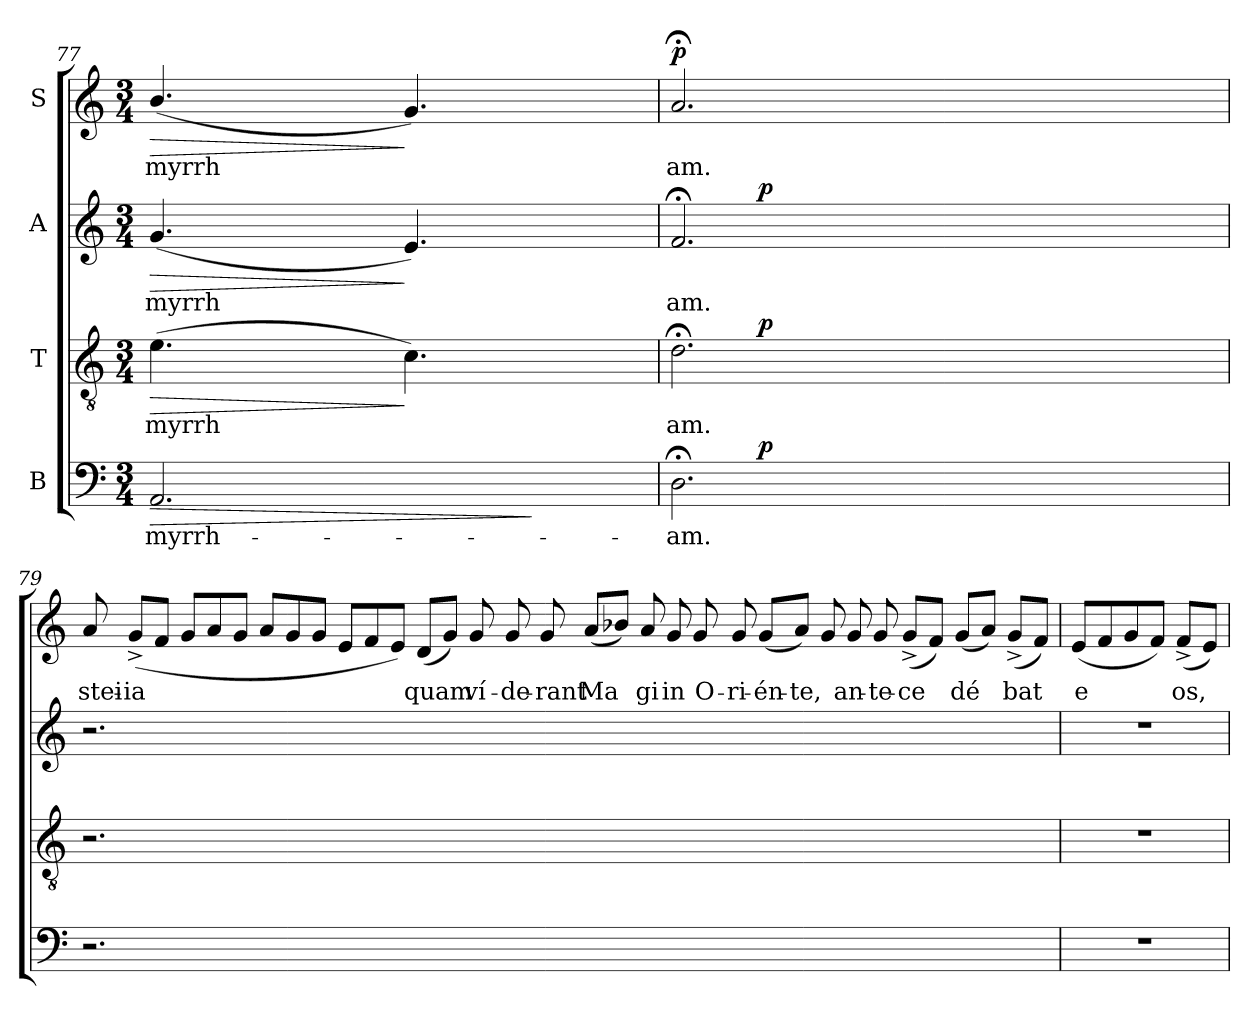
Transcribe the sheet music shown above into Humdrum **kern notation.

**kern	**text	**dynam	**kern	**text	**dynam	**kern	**text	**dynam	**kern	**text	**dynam
*part4	*part4	*part4	*part3	*part3	*part3	*part2	*part2	*part2	*part1	*part1	*part1
*staff4	*staff4	*staff4	*staff3	*staff3	*staff3	*staff2	*staff2	*staff2	*staff1	*staff1	*staff1
*I"B	*	*	*I"T	*	*	*I"A	*	*	*I"S	*	*
*clefF4	*	*	*clefGv2	*	*	*clefG2	*	*	*clefG2	*	*
*k[]	*	*	*k[]	*	*	*k[]	*	*	*k[]	*	*
*C:	*	*	*C:	*	*	*C:	*	*	*C:	*	*
*M3/4	*	*	*M3/4	*	*	*M3/4	*	*	*M3/4	*	*
=77	=77	=77	=77	=77	=77	=77	=77	=77	=77	=77	=77
!	!LO:LY:b:cj	!LO:HP:b	!	!LO:LY:b:cj	!LO:HP:b	!	!LO:LY:b:cj	!LO:HP:b	!	!LO:LY:b:cj	!LO:HP:b
2.AA/	myrrh-	>	(>4.e\	myrrh-	>	(<4.g/	myrrh-	>	(<4.b/	myrrh-	>
!	!	!	!	!LO:LY:b:cj	!	!	!LO:LY:b:cj	!	!	!LO:LY:b:cj	!
.	.	.	4.c\)	--	]	4.e/)	--	]	4.g/)	--	]
.	.	]	.	.	.	.	.	.	.	.	.
=78	=78	=78	=78	=78	=78	=78	=78	=78	=78	=78	=78
!	!LO:LY:b:cj	!	!	!LO:LY:b:cj	!	!	!LO:LY:b:cj	!	!	!LO:LY:b:cj	!LO:DY:a
*^	*	*	*^	*	*	*^	*	*	*	*	*
2.D;<\	16ryy	-am.	.	2.d;<\	16ryy	-am.	.	2.f;</	16ryy	-am.	.	2.a;</	-am.	p
!	!	!	!LO:DY:a	!	!	!	!LO:DY:a	!	!	!	!LO:DY:a	!	!	!
.	2ryy	.	p	.	2ryy	.	p	.	2ryy	.	p	.	.	.
.	8.ryy	.	.	.	8.ryy	.	.	.	8.ryy	.	.	.	.	.
=79	=79	=79	=79	=79	=79	=79	=79	=79	=79	=79	=79	=79	=79	=79
!	!	!	!	!	!	!	!	!	!	!	!	!	!LO:LY:b:cj	!
*v	*v	*	*	*	*	*	*	*v	*v	*	*	*	*	*
*	*	*	*v	*v	*	*	*	*	*	*	*	*
2.r	.	.	2.r	.	.	2.r	.	.	8a/	stei-	.
!	!	!	!	!	!	!	!	!	!	!LO:LY:b:cj	!
.	.	.	.	.	.	.	.	.	(<8g^>/L	-ia	.
!	!	!	!	!	!	!	!	!	!	!LO:LY:b:cj	!
.	.	.	.	.	.	.	.	.	8f/J	.	.
!	!	!	!	!	!	!	!	!	!	!LO:LY:b:cj	!
.	.	.	.	.	.	.	.	.	8g/L	.	.
!	!	!	!	!	!	!	!	!	!	!LO:LY:b:cj	!
.	.	.	.	.	.	.	.	.	8a/	.	.
!	!	!	!	!	!	!	!	!	!	!LO:LY:b:cj	!
.	.	.	.	.	.	.	.	.	8g/J	.	.
!	!	!	!	!	!	!	!	!	!	!LO:LY:b:cj	!
2%7ryy	.	.	2%7ryy	.	.	2%7ryy	.	.	8a/L	.	.
!	!	!	!	!	!	!	!	!	!	!LO:LY:b:cj	!
.	.	.	.	.	.	.	.	.	8g/	.	.
!	!	!	!	!	!	!	!	!	!	!LO:LY:b:cj	!
.	.	.	.	.	.	.	.	.	8g/J	.	.
!	!	!	!	!	!	!	!	!	!	!LO:LY:b:cj	!
.	.	.	.	.	.	.	.	.	8e/L	.	.
!	!	!	!	!	!	!	!	!	!	!LO:LY:b:cj	!
.	.	.	.	.	.	.	.	.	8f/	.	.
!	!	!	!	!	!	!	!	!	!	!LO:LY:b:cj	!
.	.	.	.	.	.	.	.	.	8e/J)	.	.
!	!	!	!	!	!	!	!	!	!	!LO:LY:b:cj	!
.	.	.	.	.	.	.	.	.	(<8d/L	quam	.
!	!	!	!	!	!	!	!	!	!	!LO:LY:b:cj	!
.	.	.	.	.	.	.	.	.	8g/J)	.	.
!	!	!	!	!	!	!	!	!	!	!LO:LY:b:cj	!
.	.	.	.	.	.	.	.	.	8g/	ví-	.
!	!	!	!	!	!	!	!	!	!	!LO:LY:b:cj	!
.	.	.	.	.	.	.	.	.	8g/	-de-	.
!	!	!	!	!	!	!	!	!	!	!LO:LY:b:cj	!
.	.	.	.	.	.	.	.	.	8g/	-rant	.
!	!	!	!	!	!	!	!	!	!	!LO:LY:b:cj	!
.	.	.	.	.	.	.	.	.	(<8a/L	Ma-	.
!	!	!	!	!	!	!	!	!	!	!LO:LY:b:cj	!
.	.	.	.	.	.	.	.	.	8b-X/J)	--	.
!	!	!	!	!	!	!	!	!	!	!LO:LY:b:cj	!
.	.	.	.	.	.	.	.	.	8a/	-gi	.
!	!	!	!	!	!	!	!	!	!	!LO:LY:b:cj	!
.	.	.	.	.	.	.	.	.	8g/	in	.
!	!	!	!	!	!	!	!	!	!	!LO:LY:b:cj	!
.	.	.	.	.	.	.	.	.	8g/	O-	.
!	!	!	!	!	!	!	!	!	!	!LO:LY:b:cj	!
.	.	.	.	.	.	.	.	.	8g/	-ri-	.
!	!	!	!	!	!	!	!	!	!	!LO:LY:b:cj	!
.	.	.	.	.	.	.	.	.	(<8g/L	-én-	.
!	!	!	!	!	!	!	!	!	!	!LO:LY:b:cj	!
.	.	.	.	.	.	.	.	.	8a/J)	-te,	.
!	!	!	!	!	!	!	!	!	!	!LO:LY:b:cj	!
.	.	.	.	.	.	.	.	.	8g/	.	.
!	!	!	!	!	!	!	!	!	!	!LO:LY:b:cj	!
.	.	.	.	.	.	.	.	.	8g/	an-	.
!	!	!	!	!	!	!	!	!	!	!LO:LY:b:cj	!
.	.	.	.	.	.	.	.	.	8g/	-te-	.
!	!	!	!	!	!	!	!	!	!	!LO:LY:b:cj	!
.	.	.	.	.	.	.	.	.	(<8g^>/L	-ce-	.
!	!	!	!	!	!	!	!	!	!	!LO:LY:b:cj	!
.	.	.	.	.	.	.	.	.	8f/J)	--	.
!	!	!	!	!	!	!	!	!	!	!LO:LY:b:cj	!
.	.	.	.	.	.	.	.	.	(<8g/L	-dé-	.
!	!	!	!	!	!	!	!	!	!	!LO:LY:b:cj	!
.	.	.	.	.	.	.	.	.	8a/J)	--	.
!	!	!	!	!	!	!	!	!	!	!LO:LY:b:cj	!
.	.	.	.	.	.	.	.	.	(<8g^>/L	-bat	.
!	!	!	!	!	!	!	!	!	!	!LO:LY:b:cj	!
.	.	.	.	.	.	.	.	.	8f/J)	.	.
!!LO:PB:g=z
=80	=80	=80	=80	=80	=80	=80	=80	=80	=80	=80	=80
!	!	!	!	!	!	!	!	!	!	!LO:LY:b:cj	!
2.r	.	.	2.r	.	.	2.r	.	.	(<8e/L	e-	.
!	!	!	!	!	!	!	!	!	!	!LO:LY:b:cj	!
.	.	.	.	.	.	.	.	.	8f/	--	.
!	!	!	!	!	!	!	!	!	!	!LO:LY:b:cj	!
.	.	.	.	.	.	.	.	.	8g/	--	.
!	!	!	!	!	!	!	!	!	!	!LO:LY:b:cj	!
.	.	.	.	.	.	.	.	.	8f/J)	--	.
!	!	!	!	!	!	!	!	!	!	!LO:LY:b:cj	!
.	.	.	.	.	.	.	.	.	(<8f^>/L	-os,	.
!	!	!	!	!	!	!	!	!	!	!LO:LY:b:cj	!
.	.	.	.	.	.	.	.	.	8e/J)	.	.
=	=	=	=	=	=	=	=	=	=	=	=
*-	*-	*-	*-	*-	*-	*-	*-	*-	*-	*-	*-
